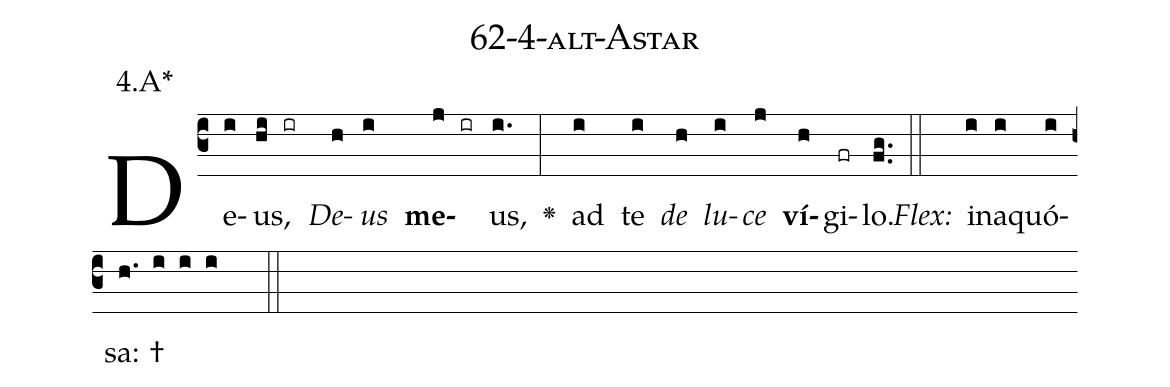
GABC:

name: 62-4-alt-Astar;
annotation: 4.A*;
%%
(c3)De(i)us,(hi ir) <i>De</i>(h)<i>us</i>(i) <b>me</b>(j ir)us,(i.) <v>\greheightstar</v>(:) ad(i) te(i) <i>de</i>(h) <i>lu</i>(i)<i>ce</i>(j) <b>ví</b>(h)gi(fr)lo.(fg..) (::)
<i>Flex:</i>()  in(i)a(i)quó(i)sa: †(h. i i i  ::)

%E(i) u(h) o(i) u(j) a(h) e.(fg..) (::)
